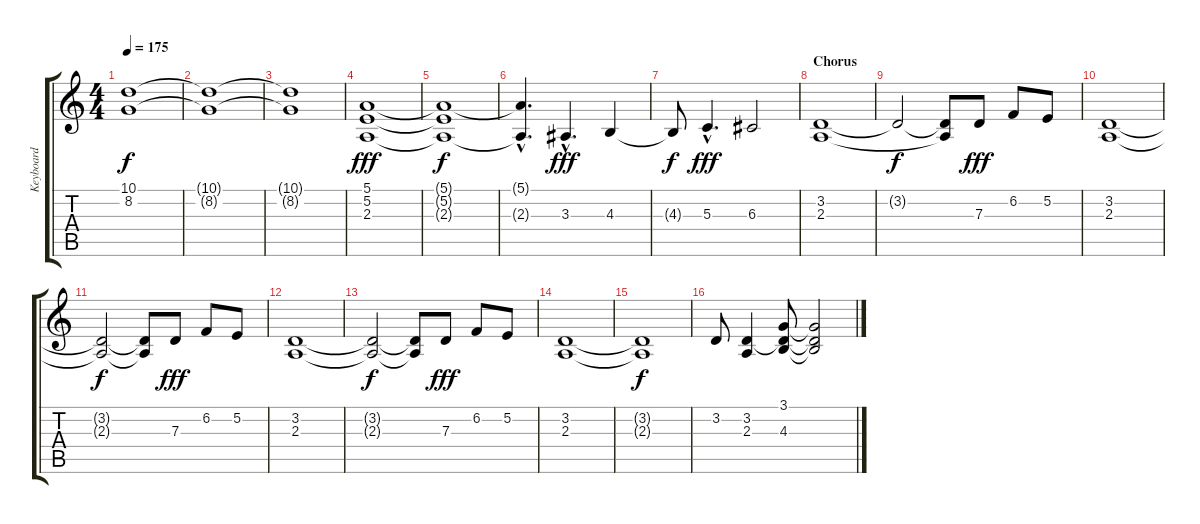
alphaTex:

\track ("Keyboard" "Keyboard") {instrument drawbarorgan}
\staff {score tabs}
\tuning (E4 B3 G3 D3 A2 E2) {hide}
\ts (4 4)
\tempo 175
\clef g2
\ks c
(10.1{t} 8.2{t}).1{dy f} |
(10.1{t} 8.2{t}).1 |
(10.1{t} 8.2{t}).1 |
(5.1 5.2 2.3).1{dy fff} |
(5.1{t} 5.2{t} 2.3{t}).1{dy f} |
(5.1{hac t} 2.3{hac t}).4{d} 3.3{hac}.4{d dy fff} 4.3.4 |
4.3{t}.8{dy f} 5.3{hac}.4{d dy fff} 6.3.2 |
\section ("" "Chorus")
(3.2 2.3).1 |
3.2{t}.2{dy f} (3.2{t} 2.3{t}).8 7.3.8{dy fff} 6.2.8 5.2.8 |
(3.2 2.3).1 |
(3.2{t} 2.3{t}).2{dy f} (3.2{t} 2.3{t}).8 7.3.8{dy fff} 6.2.8 5.2.8 |
(3.2 2.3).1 |
(3.2{t} 2.3{t}).2{dy f} (3.2{t} 2.3{t}).8 7.3.8{dy fff} 6.2.8 5.2.8 |
(3.2 2.3).1 |
(3.2{t} 2.3{t}).1{dy f} |
3.2.8 (3.2 2.3).4 (3.1 3.2{t} 4.3).8 (3.1{t} 3.2{t} 4.3{t}).2
